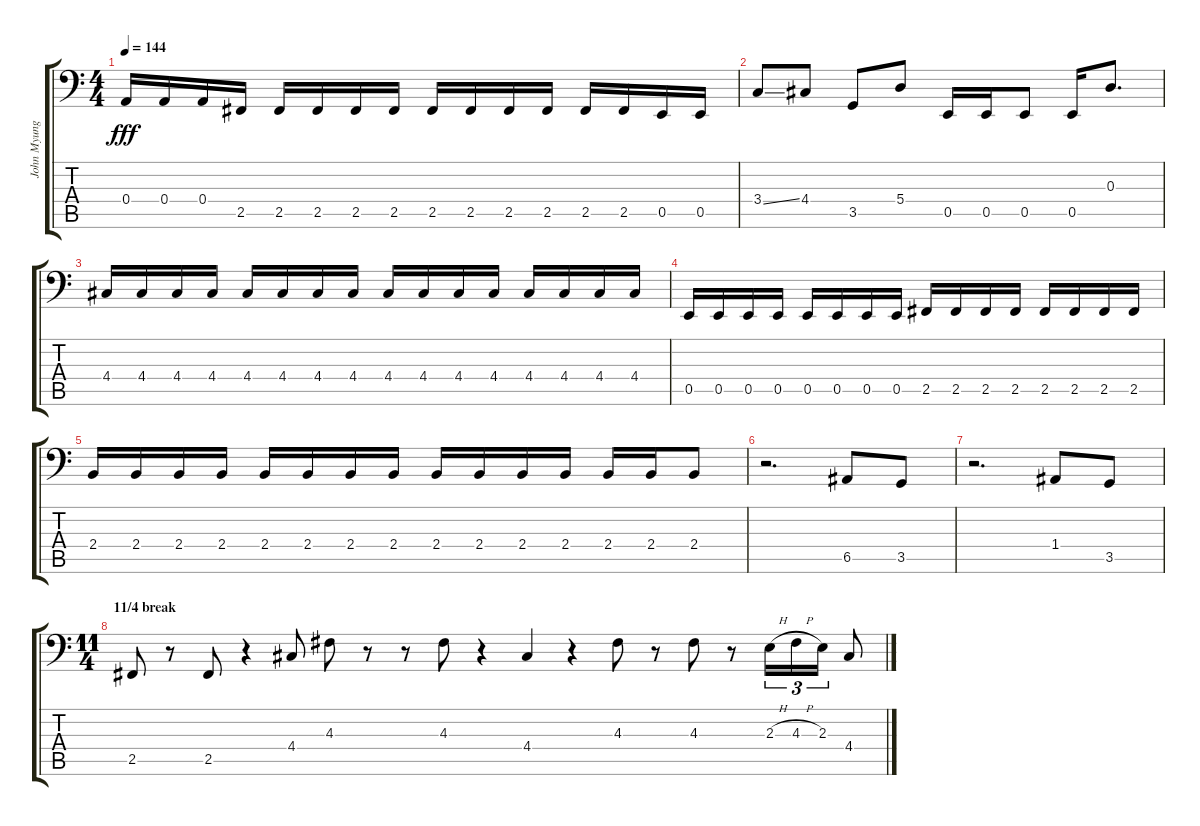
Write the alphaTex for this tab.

\track ("John Myung - bass" "John Myung") {instrument electricbassfinger}
\staff {score tabs}
\tuning (C3 G2 D2 A1 E1 B0) {hide}
\ts (4 4)
\tempo 144
\clef f4
\ks c
0.4.16{dy fff} 0.4.16 0.4.16 2.5.16 2.5.16 2.5.16 2.5.16 2.5.16 2.5.16 2.5.16 2.5.16 2.5.16 2.5.16 2.5.16 0.5.16 0.5.16 |
3.4{ss}.8 4.4.8 3.5.8 5.4.8 0.5.16 0.5.16 0.5.8 0.5.16 0.3.8{d} |
4.4.16 4.4.16 4.4.16 4.4.16 4.4.16 4.4.16 4.4.16 4.4.16 4.4.16 4.4.16 4.4.16 4.4.16 4.4.16 4.4.16 4.4.16 4.4.16 |
0.5.16 0.5.16 0.5.16 0.5.16 0.5.16 0.5.16 0.5.16 0.5.16 2.5.16 2.5.16 2.5.16 2.5.16 2.5.16 2.5.16 2.5.16 2.5.16 |
2.4.16 2.4.16 2.4.16 2.4.16 2.4.16 2.4.16 2.4.16 2.4.16 2.4.16 2.4.16 2.4.16 2.4.16 2.4.16 2.4.16 2.4.8 |
r.2{d} 6.5.8 3.5.8 |
r.2{d} 1.4.8 3.5.8 |
\ts (11 4)
\section ("" "11/4 break")
2.5.8 r.8 2.5.8 r.4 4.4.8 4.3.8 r.8 r.8 4.3.8 r.4 4.4.4 r.4 4.3.8 r.8 4.3.8 r.8 2.3{h}.16{tu (3 2)} 4.3{h}.16{tu (3 2)} 2.3.16{tu (3 2)} 4.4.8
